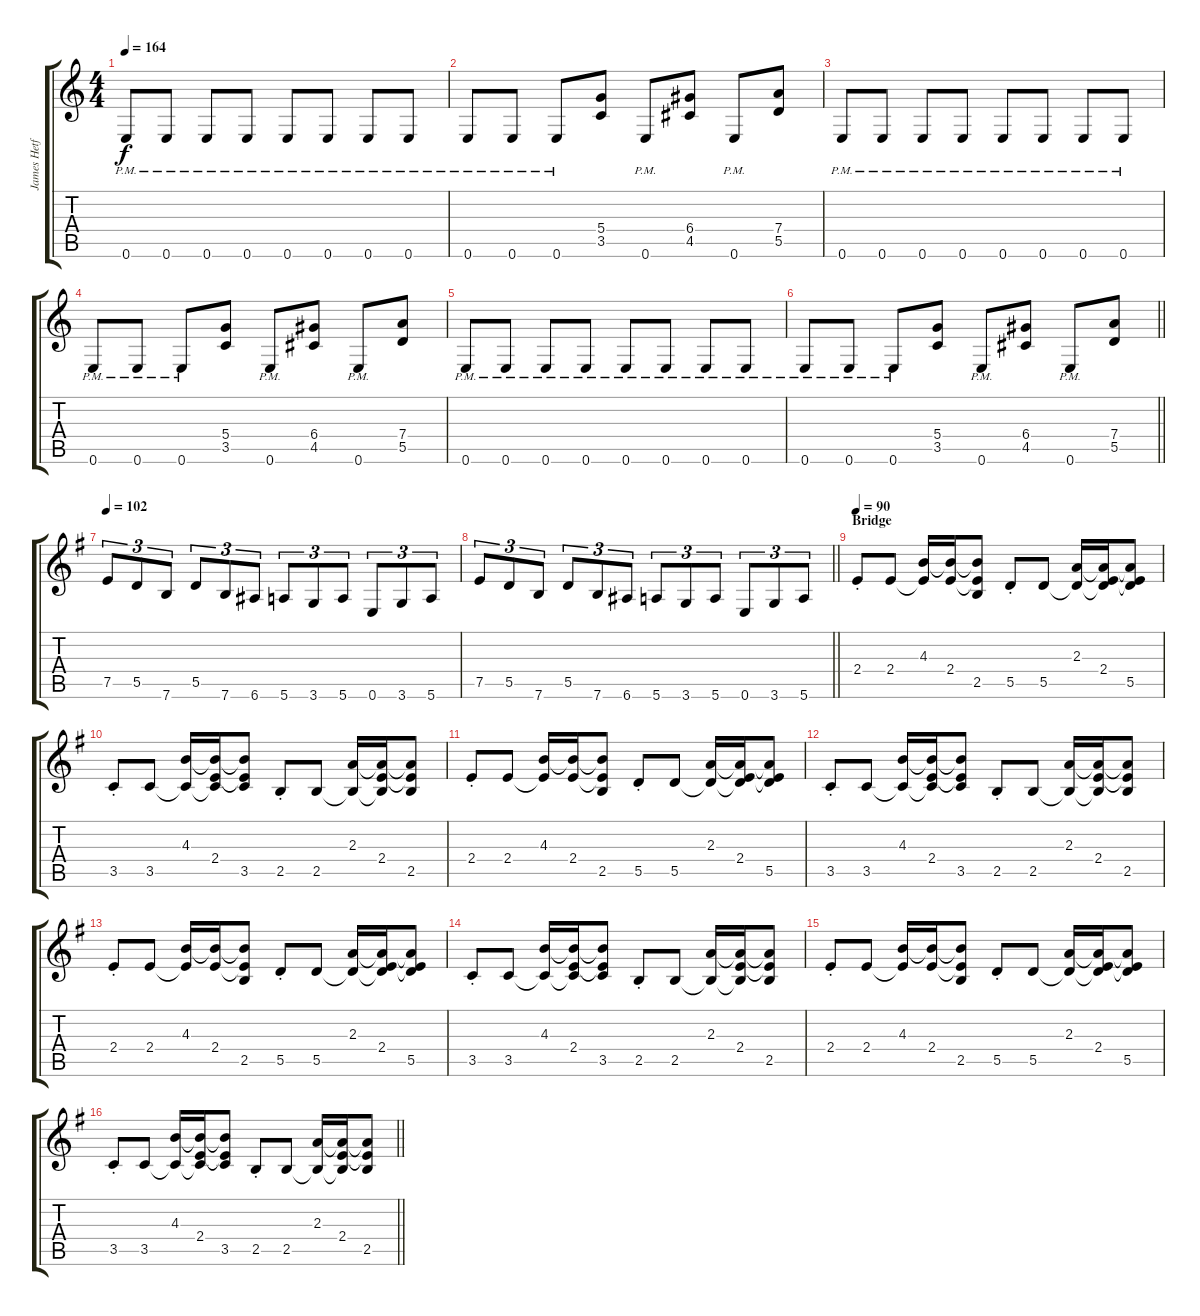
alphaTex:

\track ("James Hetfield" "James Hetf") {instrument distortionguitar}
\staff {score tabs}
\tuning (E4 B3 G3 D3 A2 E2) {hide}
\ts (4 4)
\tempo 164
\clef g2
\ks c
0.6{pm}.8{dy f} 0.6{pm}.8 0.6{pm}.8 0.6{pm}.8 0.6{pm}.8 0.6{pm}.8 0.6{pm}.8 0.6{pm}.8 |
0.6{pm}.8 0.6{pm}.8 0.6{pm}.8 (5.4 3.5).8 0.6{pm}.8 (6.4 4.5).8 0.6{pm}.8 (7.4 5.5).8 |
0.6{pm}.8 0.6{pm}.8 0.6{pm}.8 0.6{pm}.8 0.6{pm}.8 0.6{pm}.8 0.6{pm}.8 0.6{pm}.8 |
0.6{pm}.8 0.6{pm}.8 0.6{pm}.8 (5.4 3.5).8 0.6{pm}.8 (6.4 4.5).8 0.6{pm}.8 (7.4 5.5).8 |
0.6{pm}.8 0.6{pm}.8 0.6{pm}.8 0.6{pm}.8 0.6{pm}.8 0.6{pm}.8 0.6{pm}.8 0.6{pm}.8 |
\barLineRight lightlight
0.6{pm}.8 0.6{pm}.8 0.6{pm}.8 (5.4 3.5).8 0.6{pm}.8 (6.4 4.5).8 0.6{pm}.8 (7.4 5.5).8 |
\tempo 102
\ks eminor
7.5.8{tu (3 2)} 5.5.8{tu (3 2)} 7.6.8{tu (3 2)} 5.5.8{tu (3 2)} 7.6.8{tu (3 2)} 6.6.8{tu (3 2)} 5.6.8{tu (3 2)} 3.6.8{tu (3 2)} 5.6.8{tu (3 2)} 0.6.8{tu (3 2)} 3.6.8{tu (3 2)} 5.6.8{tu (3 2)} |
\barLineRight lightlight
7.5.8{tu (3 2)} 5.5.8{tu (3 2)} 7.6.8{tu (3 2)} 5.5.8{tu (3 2)} 7.6.8{tu (3 2)} 6.6.8{tu (3 2)} 5.6.8{tu (3 2)} 3.6.8{tu (3 2)} 5.6.8{tu (3 2)} 0.6.8{tu (3 2)} 3.6.8{tu (3 2)} 5.6.8{tu (3 2)} |
\section ("" "Bridge")
\tempo 90
2.4{st}.8{volume 13} 2.4.8 (4.3 2.4{t}).16 (4.3{t} 2.4).16 (4.3{t} 2.4{t} 2.5).8 5.5{st}.8 5.5.8 (2.3 5.5{t}).16 (2.3{t} 2.4 5.5{t}).16 (2.3{t} 2.4{t} 5.5).8 |
3.5{st}.8 3.5.8 (4.3 3.5{t}).16 (4.3{t} 2.4 3.5{t}).16 (4.3{t} 2.4{t} 3.5).8 2.5{st}.8 2.5.8 (2.3 2.5{t}).16 (2.3{t} 2.4 2.5{t}).16 (2.3{t} 2.4{t} 2.5).8 |
2.4{st}.8 2.4.8 (4.3 2.4{t}).16 (4.3{t} 2.4).16 (4.3{t} 2.4{t} 2.5).8 5.5{st}.8 5.5.8 (2.3 5.5{t}).16 (2.3{t} 2.4 5.5{t}).16 (2.3{t} 2.4{t} 5.5).8 |
3.5{st}.8 3.5.8 (4.3 3.5{t}).16 (4.3{t} 2.4 3.5{t}).16 (4.3{t} 2.4{t} 3.5).8 2.5{st}.8 2.5.8 (2.3 2.5{t}).16 (2.3{t} 2.4 2.5{t}).16 (2.3{t} 2.4{t} 2.5).8 |
2.4{st}.8 2.4.8 (4.3 2.4{t}).16 (4.3{t} 2.4).16 (4.3{t} 2.4{t} 2.5).8 5.5{st}.8 5.5.8 (2.3 5.5{t}).16 (2.3{t} 2.4 5.5{t}).16 (2.3{t} 2.4{t} 5.5).8 |
3.5{st}.8 3.5.8 (4.3 3.5{t}).16 (4.3{t} 2.4 3.5{t}).16 (4.3{t} 2.4{t} 3.5).8 2.5{st}.8 2.5.8 (2.3 2.5{t}).16 (2.3{t} 2.4 2.5{t}).16 (2.3{t} 2.4{t} 2.5).8 |
2.4{st}.8 2.4.8 (4.3 2.4{t}).16 (4.3{t} 2.4).16 (4.3{t} 2.4{t} 2.5).8 5.5{st}.8 5.5.8 (2.3 5.5{t}).16 (2.3{t} 2.4 5.5{t}).16 (2.3{t} 2.4{t} 5.5).8 |
\barLineRight lightlight
3.5{st}.8 3.5.8 (4.3 3.5{t}).16 (4.3{t} 2.4 3.5{t}).16 (4.3{t} 2.4{t} 3.5).8 2.5{st}.8 2.5.8 (2.3 2.5{t}).16 (2.3{t} 2.4 2.5{t}).16 (2.3{t} 2.4{t} 2.5).8
